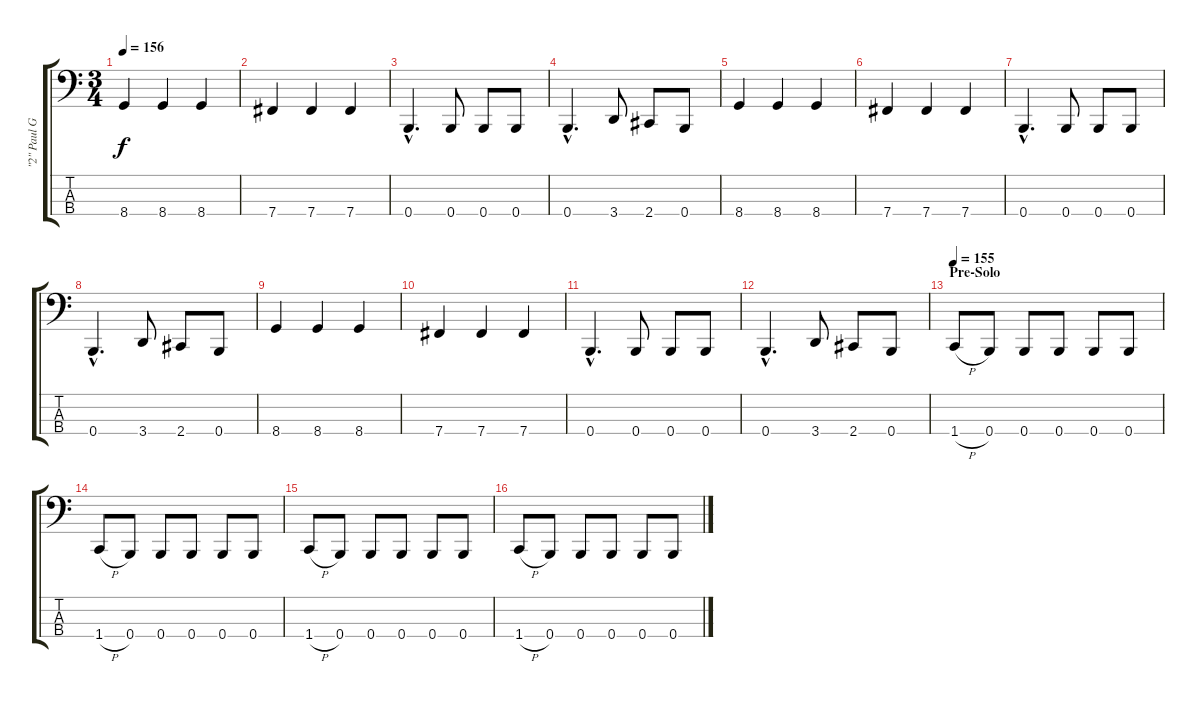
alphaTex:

\track ("\"2\" Paul Grey (Bass)" "\"2\" Paul G") {instrument electricbasspick}
\staff {score tabs}
\tuning (E2 B1 Gb1 B0) {hide}
\ts (3 4)
\tempo 156
\clef f4
\ks c
8.4.4{dy f} 8.4.4 8.4.4 |
7.4.4 7.4.4 7.4.4 |
0.4{hac}.4{d} 0.4.8 0.4.8 0.4.8 |
0.4{hac}.4{d} 3.4.8 2.4.8 0.4.8 |
8.4.4 8.4.4 8.4.4 |
7.4.4 7.4.4 7.4.4 |
0.4{hac}.4{d} 0.4.8 0.4.8 0.4.8 |
0.4{hac}.4{d} 3.4.8 2.4.8 0.4.8 |
8.4.4 8.4.4 8.4.4 |
7.4.4 7.4.4 7.4.4 |
0.4{hac}.4{d} 0.4.8 0.4.8 0.4.8 |
0.4{hac}.4{d} 3.4.8 2.4.8 0.4.8 |
\section ("" "Pre-Solo")
\tempo 155
1.4{h}.8 0.4.8 0.4.8 0.4.8 0.4.8 0.4.8 |
1.4{h}.8 0.4.8 0.4.8 0.4.8 0.4.8 0.4.8 |
1.4{h}.8 0.4.8 0.4.8 0.4.8 0.4.8 0.4.8 |
1.4{h}.8 0.4.8 0.4.8 0.4.8 0.4.8 0.4.8
